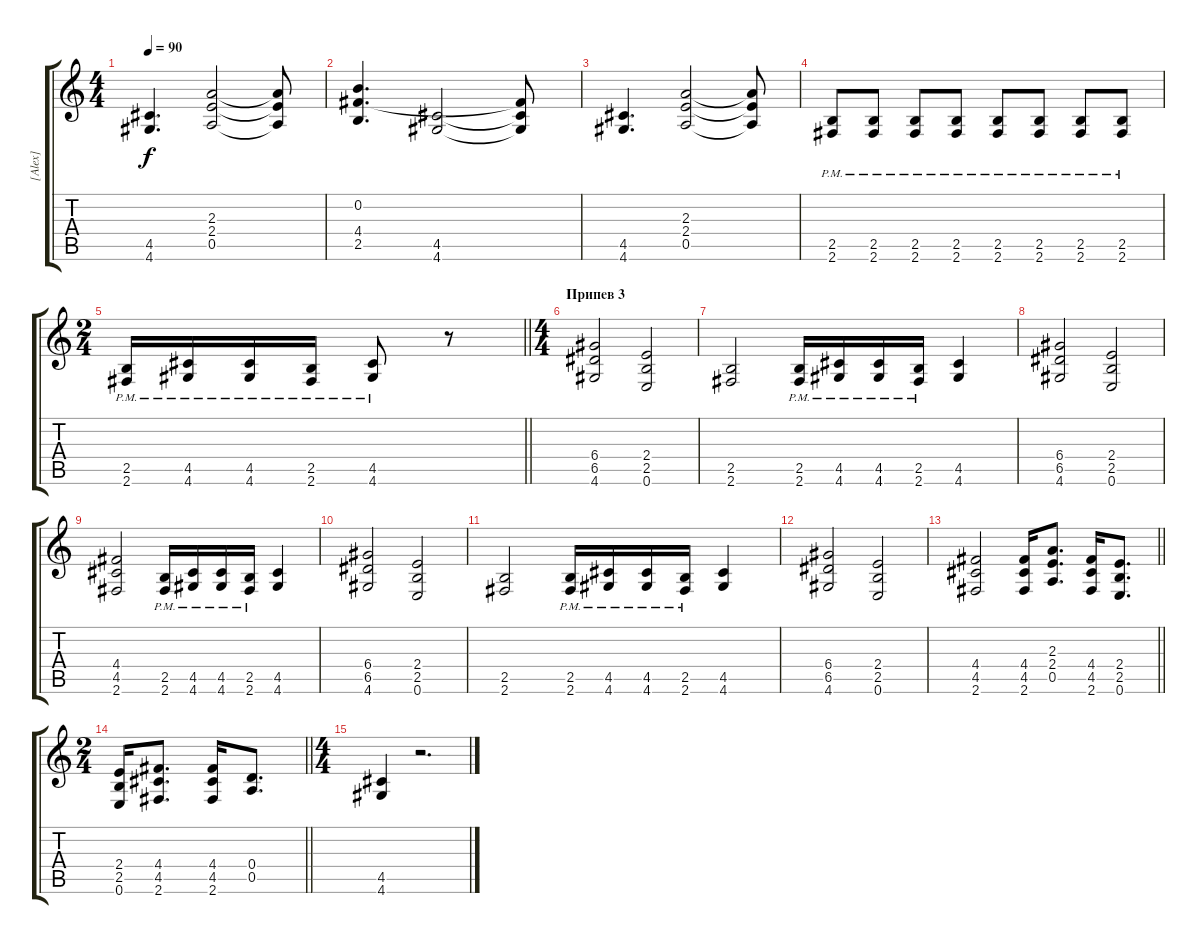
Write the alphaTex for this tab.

\track ("[Alex]" "[Alex]") {instrument overdrivenguitar}
\staff {score tabs}
\tuning (E4 B3 G3 D3 A2 E2) {hide}
\ts (4 4)
\tempo 90
\clef g2
\ks c
(4.5 4.6).4{d dy f} (2.3 2.4 0.5).2 (2.3{t} 2.4{t} 0.5{t}).8 |
(0.2 4.4 2.5).4{d} (4.5 4.6).2 (4.4{t} 4.5{t} 4.6{t}).8 |
(4.5 4.6).4{d} (2.3 2.4 0.5).2 (2.3{t} 2.4{t} 0.5{t}).8 |
(2.5{pm} 2.6{pm}).8 (2.5{pm} 2.6{pm}).8 (2.5{pm} 2.6{pm}).8 (2.5{pm} 2.6{pm}).8 (2.5{pm} 2.6{pm}).8 (2.5{pm} 2.6{pm}).8 (2.5{pm} 2.6{pm}).8 (2.5{pm} 2.6{pm}).8 |
\ts (2 4)
\barLineRight lightlight
(2.5{pm} 2.6{pm}).16{volume 13} (4.5{pm} 4.6{pm}).16 (4.5{pm} 4.6{pm}).16 (2.5{pm} 2.6{pm}).16 (4.5{pm} 4.6{pm}).8 r.8 |
\ts (4 4)
\section ("" "Припев 3")
(6.4 6.5 4.6).2 (2.4 2.5 0.6).2 |
(2.5 2.6).2 (2.5{pm} 2.6{pm}).16 (4.5{pm} 4.6{pm}).16 (4.5{pm} 4.6{pm}).16 (2.5{pm} 2.6{pm}).16 (4.5 4.6).4 |
(6.4 6.5 4.6).2 (2.4 2.5 0.6).2 |
(4.4 4.5 2.6).2 (2.5{pm} 2.6{pm}).16 (4.5{pm} 4.6{pm}).16 (4.5{pm} 4.6{pm}).16 (2.5{pm} 2.6{pm}).16 (4.5 4.6).4 |
(6.4 6.5 4.6).2 (2.4 2.5 0.6).2 |
(2.5 2.6).2 (2.5{pm} 2.6{pm}).16 (4.5{pm} 4.6{pm}).16 (4.5{pm} 4.6{pm}).16 (2.5{pm} 2.6{pm}).16 (4.5 4.6).4 |
(6.4 6.5 4.6).2 (2.4 2.5 0.6).2 |
\barLineRight lightlight
(4.4 4.5 2.6).2 (4.4 4.5 2.6).16 (2.3 2.4 0.5).8{d} (4.4 4.5 2.6).16 (2.4 2.5 0.6).8{d} |
\ts (2 4)
\barLineRight lightlight
(2.4 2.5 0.6).16 (4.4 4.5 2.6).8{d} (4.4 4.5 2.6).16 (0.4 0.5).8{d} |
\ts (4 4)
(4.5 4.6).4 r.2{d}
